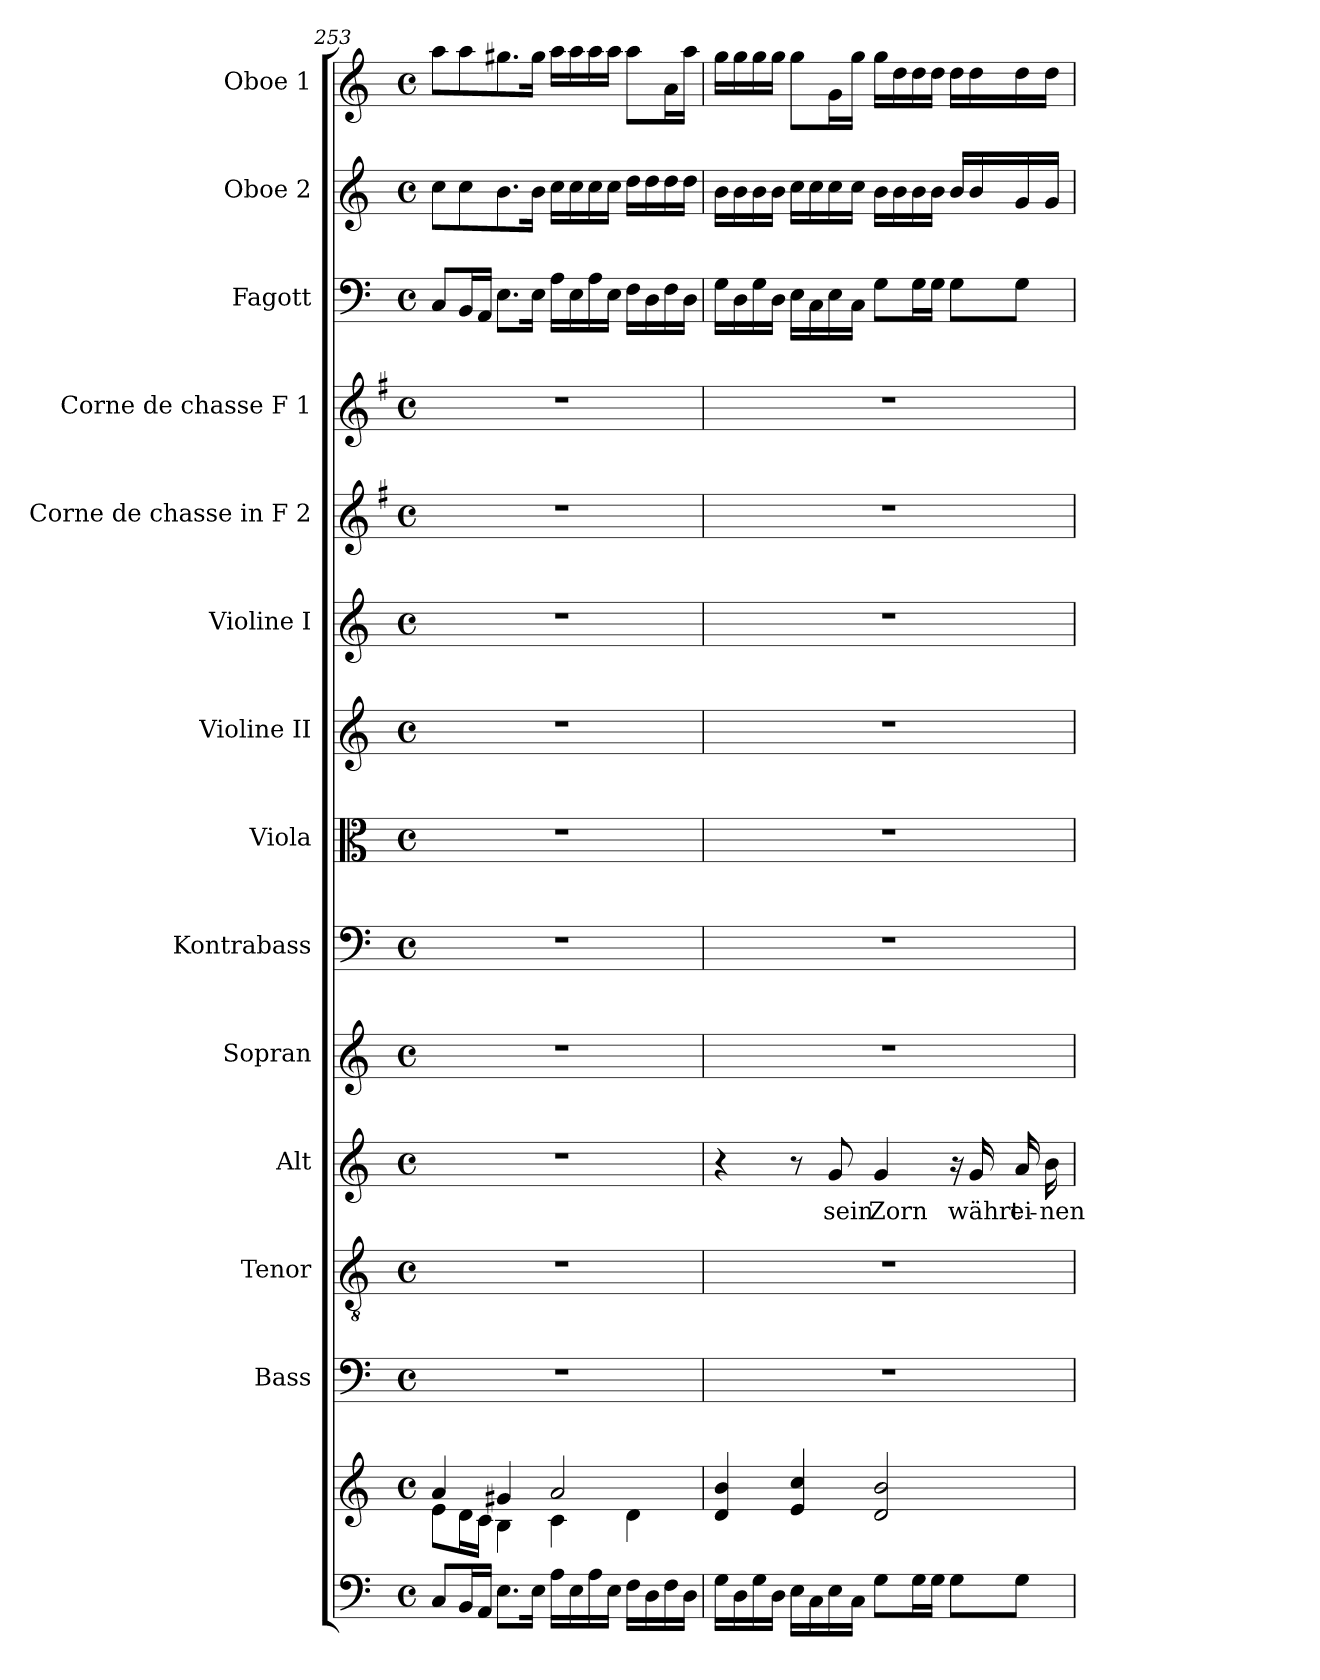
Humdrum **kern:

**kern	**kern	**kern	**kern	**kern	**text	**kern	**kern	**kern	**kern	**kern	**kern	**kern	**kern	**kern	**kern
*part14	*part14	*part13	*part12	*part11	*part11	*part10	*part9	*part8	*part7	*part6	*part5	*part4	*part3	*part2	*part1
*staff15	*staff14	*staff13	*staff12	*staff11	*staff11	*staff10	*staff9	*staff8	*staff7	*staff6	*staff5	*staff4	*staff3	*staff2	*staff1
*	*	*I"Bass	*I"Tenor	*I"Alt	*	*I"Sopran	*I"Kontrabass	*I"Viola	*I"Violine II	*I"Violine I	*I"Corne de chasse in F 2	*I"Corne de chasse F 1	*I"Fagott	*I"Oboe 2	*I"Oboe 1
*	*	*I'B.	*I'T.	*I'A.	*	*I'S.	*I'Kb.	*I'Vla.	*I'Vl. II	*I'Vl. I	*	*	*I'Fg.	*I'Ob. 2	*I'Ob. 1
!!LO:PB:g=z
*clefF4	*clefG2	*clefF4	*clefGv2	*clefG2	*	*clefG2	*clefF4	*clefC3	*clefG2	*clefG2	*clefG2	*clefG2	*clefF4	*clefG2	*clefG2
*	*	*	*	*	*	*	*ITrd7c12	*	*	*	*ITrd4c7	*ITrd4c7	*	*	*
*k[]	*k[]	*k[]	*k[]	*k[]	*	*k[]	*k[]	*k[]	*k[]	*k[]	*k[]	*k[]	*k[]	*k[]	*k[]
*C:	*C:	*C:	*C:	*C:	*	*C:	*C:	*C:	*C:	*C:	*C:	*C:	*C:	*C:	*C:
*M4/4	*M4/4	*M4/4	*M4/4	*M4/4	*	*M4/4	*M4/4	*M4/4	*M4/4	*M4/4	*M4/4	*M4/4	*M4/4	*M4/4	*M4/4
*met(c)	*met(c)	*met(c)	*met(c)	*met(c)	*	*met(c)	*met(c)	*met(c)	*met(c)	*met(c)	*met(c)	*met(c)	*met(c)	*met(c)	*met(c)
=253	=253	=253	=253	=253	=253	=253	=253	=253	=253	=253	=253	=253	=253	=253	=253
*	*^	*	*	*	*	*	*	*	*	*	*	*	*	*	*
8C/L	4a/	8e\L	1r	1r	1r	.	1r	1r	1r	1r	1r	1r	1r	8C/L	8cc\L	8aa\L
16BB/L	.	16d\L	.	.	.	.	.	.	.	.	.	.	.	16BB/L	8cc\	8aa\
16AA/JJ	.	16c\JJ	.	.	.	.	.	.	.	.	.	.	.	16AA/JJ	.	.
8.E\L	4g#X/	4B\	.	.	.	.	.	.	.	.	.	.	.	8.E\L	8.b\	8.gg#X\
16E\Jk	.	.	.	.	.	.	.	.	.	.	.	.	.	16E\Jk	16b\Jk	16gg#\Jk
16A\LL	2a/	4c\	.	.	.	.	.	.	.	.	.	.	.	16A\LL	16cc\LL	16aa\LL
16E\	.	.	.	.	.	.	.	.	.	.	.	.	.	16E\	16cc\	16aa\
16A\	.	.	.	.	.	.	.	.	.	.	.	.	.	16A\	16cc\	16aa\
16E\JJ	.	.	.	.	.	.	.	.	.	.	.	.	.	16E\JJ	16cc\JJ	16aa\JJ
16F\LL	.	4d\	.	.	.	.	.	.	.	.	.	.	.	16F\LL	16dd\LL	8aa\L
16D\	.	.	.	.	.	.	.	.	.	.	.	.	.	16D\	16dd\	.
16F\	.	.	.	.	.	.	.	.	.	.	.	.	.	16F\	16dd\	16a\L
16D\JJ	.	.	.	.	.	.	.	.	.	.	.	.	.	16D\JJ	16dd\JJ	16aa\JJ
*	*v	*v	*	*	*	*	*	*	*	*	*	*	*	*	*	*
=254	=254	=254	=254	=254	=254	=254	=254	=254	=254	=254	=254	=254	=254	=254	=254
16G\LL	4d/ 4b/	1r	1r	4r	.	1r	1r	1r	1r	1r	1r	1r	16G\LL	16b\LL	16gg\LL
16D\	.	.	.	.	.	.	.	.	.	.	.	.	16D\	16b\	16gg\
16G\	.	.	.	.	.	.	.	.	.	.	.	.	16G\	16b\	16gg\
16D\JJ	.	.	.	.	.	.	.	.	.	.	.	.	16D\JJ	16b\JJ	16gg\JJ
16E\LL	4e/ 4cc/	.	.	8r	.	.	.	.	.	.	.	.	16E\LL	16cc\LL	8gg\L
16C\	.	.	.	.	.	.	.	.	.	.	.	.	16C\	16cc\	.
!	!	!	!	!	!LO:LY:b	!	!	!	!	!	!	!	!	!	!
16E\	.	.	.	8g/	sein	.	.	.	.	.	.	.	16E\	16cc\	16g\L
16C\JJ	.	.	.	.	.	.	.	.	.	.	.	.	16C\JJ	16cc\JJ	16gg\JJ
!	!	!	!	!	!LO:LY:b	!	!	!	!	!	!	!	!	!	!
8G\L	2d/ 2b/	.	.	4g/	Zorn	.	.	.	.	.	.	.	8G\L	16b\LL	16gg\LL
.	.	.	.	.	.	.	.	.	.	.	.	.	.	16b\	16dd\
16G\L	.	.	.	.	.	.	.	.	.	.	.	.	16G\L	16b\	16dd\
16G\JJ	.	.	.	.	.	.	.	.	.	.	.	.	16G\JJ	16b\JJ	16dd\JJ
8G\L	.	.	.	16r	.	.	.	.	.	.	.	.	8G\L	16b/LL	16dd\LL
!	!	!	!	!	!LO:LY:b	!	!	!	!	!	!	!	!	!	!
.	.	.	.	16g/	währt	.	.	.	.	.	.	.	.	16b/	16dd\
!	!	!	!	!	!LO:LY:b	!	!	!	!	!	!	!	!	!	!
8G\J	.	.	.	16a/	ei-	.	.	.	.	.	.	.	8G\J	16g/	16dd\
!	!	!	!	!	!LO:LY:b	!	!	!	!	!	!	!	!	!	!
.	.	.	.	16b\	-nen	.	.	.	.	.	.	.	.	16g/JJ	16dd\JJ
=	=	=	=	=	=	=	=	=	=	=	=	=	=	=	=
*-	*-	*-	*-	*-	*-	*-	*-	*-	*-	*-	*-	*-	*-	*-	*-
